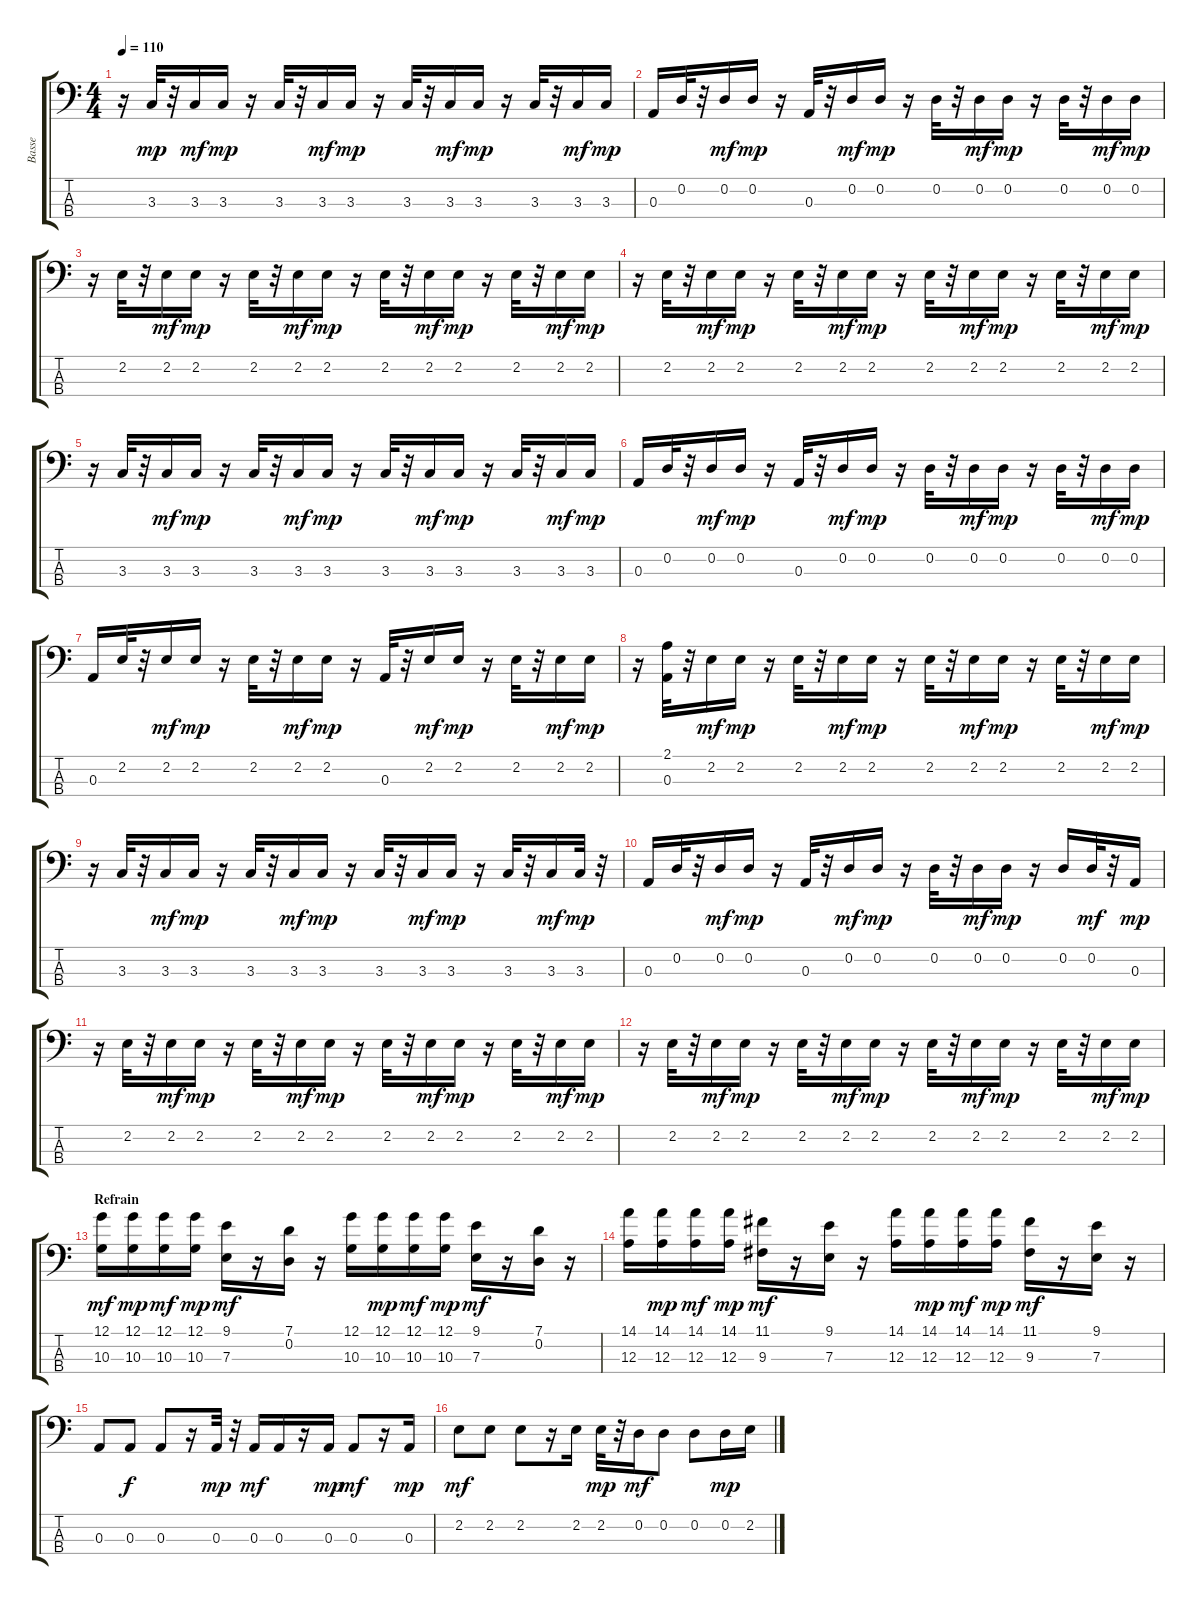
\track ("Basse" "Basse") {instrument electricbassfinger}
\staff {score tabs}
\tuning (G2 D2 A1 E1) {hide}
\ts (4 4)
\tempo 110
\clef f4
\ks c
r.16{dy mp} 3.3.32 r.32 3.3.16{dy mf} 3.3.16{dy mp} r.16 3.3.32 r.32 3.3.16{dy mf} 3.3.16{dy mp} r.16 3.3.32 r.32 3.3.16{dy mf} 3.3.16{dy mp} r.16 3.3.32 r.32 3.3.16{dy mf} 3.3.16{dy mp} |
0.3.16 0.2.32 r.32 0.2.16{dy mf} 0.2.16{dy mp} r.16 0.3.32 r.32 0.2.16{dy mf} 0.2.16{dy mp} r.16 0.2.32 r.32 0.2.16{dy mf} 0.2.16{dy mp} r.16 0.2.32 r.32 0.2.16{dy mf} 0.2.16{dy mp} |
r.16 2.2.32 r.32 2.2.16{dy mf} 2.2.16{dy mp} r.16 2.2.32 r.32 2.2.16{dy mf} 2.2.16{dy mp} r.16 2.2.32 r.32 2.2.16{dy mf} 2.2.16{dy mp} r.16 2.2.32 r.32 2.2.16{dy mf} 2.2.16{dy mp} |
r.16 2.2.32 r.32 2.2.16{dy mf} 2.2.16{dy mp} r.16 2.2.32 r.32 2.2.16{dy mf} 2.2.16{dy mp} r.16 2.2.32 r.32 2.2.16{dy mf} 2.2.16{dy mp} r.16 2.2.32 r.32 2.2.16{dy mf} 2.2.16{dy mp} |
r.16 3.3.32 r.32 3.3.16{dy mf} 3.3.16{dy mp} r.16 3.3.32 r.32 3.3.16{dy mf} 3.3.16{dy mp} r.16 3.3.32 r.32 3.3.16{dy mf} 3.3.16{dy mp} r.16 3.3.32 r.32 3.3.16{dy mf} 3.3.16{dy mp} |
0.3.16 0.2.32 r.32 0.2.16{dy mf} 0.2.16{dy mp} r.16 0.3.32 r.32 0.2.16{dy mf} 0.2.16{dy mp} r.16 0.2.32 r.32 0.2.16{dy mf} 0.2.16{dy mp} r.16 0.2.32 r.32 0.2.16{dy mf} 0.2.16{dy mp} |
0.3.16 2.2.32 r.32 2.2.16{dy mf} 2.2.16{dy mp} r.16 2.2.32 r.32 2.2.16{dy mf} 2.2.16{dy mp} r.16 0.3.32 r.32 2.2.16{dy mf} 2.2.16{dy mp} r.16 2.2.32 r.32 2.2.16{dy mf} 2.2.16{dy mp} |
r.16 (2.1 0.3).32 r.32 2.2.16{dy mf} 2.2.16{dy mp} r.16 2.2.32 r.32 2.2.16{dy mf} 2.2.16{dy mp} r.16 2.2.32 r.32 2.2.16{dy mf} 2.2.16{dy mp} r.16 2.2.32 r.32 2.2.16{dy mf} 2.2.16{dy mp} |
r.16 3.3.32 r.32 3.3.16{dy mf} 3.3.16{dy mp} r.16 3.3.32 r.32 3.3.16{dy mf} 3.3.16{dy mp} r.16 3.3.32 r.32 3.3.16{dy mf} 3.3.16{dy mp} r.16 3.3.32 r.32 3.3.16{dy mf} 3.3.32{dy mp} r.32 |
0.3.16 0.2.32 r.32 0.2.16{dy mf} 0.2.16{dy mp} r.16 0.3.32 r.32 0.2.16{dy mf} 0.2.16{dy mp} r.16 0.2.32 r.32 0.2.16{dy mf} 0.2.16{dy mp} r.16 0.2.16 0.2.32{dy mf} r.32 0.3.16{dy mp} |
r.16 2.2.32 r.32 2.2.16{dy mf} 2.2.16{dy mp} r.16 2.2.32 r.32 2.2.16{dy mf} 2.2.16{dy mp} r.16 2.2.32 r.32 2.2.16{dy mf} 2.2.16{dy mp} r.16 2.2.32 r.32 2.2.16{dy mf} 2.2.16{dy mp} |
r.16 2.2.32 r.32 2.2.16{dy mf} 2.2.16{dy mp} r.16 2.2.32 r.32 2.2.16{dy mf} 2.2.16{dy mp} r.16 2.2.32 r.32 2.2.16{dy mf} 2.2.16{dy mp} r.16 2.2.32 r.32 2.2.16{dy mf} 2.2.16{dy mp} |
\section ("" "Refrain")
(12.1 10.3).16{dy mf} (12.1 10.3).16{dy mp} (12.1 10.3).16{dy mf} (12.1 10.3).16{dy mp} (9.1 7.3).16{dy mf} r.16 (7.1 0.2).16 r.16 (12.1 10.3).16 (12.1 10.3).16{dy mp} (12.1 10.3).16{dy mf} (12.1 10.3).16{dy mp} (9.1 7.3).16{dy mf} r.16 (7.1 0.2).16 r.16 |
(14.1 12.3).16 (14.1 12.3).16{dy mp} (14.1 12.3).16{dy mf} (14.1 12.3).16{dy mp} (11.1 9.3).16{dy mf} r.16 (9.1 7.3).16 r.16 (14.1 12.3).16 (14.1 12.3).16{dy mp} (14.1 12.3).16{dy mf} (14.1 12.3).16{dy mp} (11.1 9.3).16{dy mf} r.16 (9.1 7.3).16 r.16 |
0.3.8 0.3.8{dy f} 0.3.8 r.16 0.3.32{dy mp} r.32 0.3.16{dy mf} 0.3.16 r.16 0.3.16{dy mp} 0.3.8{dy mf} r.16 0.3.16{dy mp} |
2.2.8{dy mf} 2.2.8 2.2.8 r.16 2.2.16 2.2.32{dy mp} r.32 0.2.16{dy mf} 0.2.8 0.2.8 0.2.16{dy mp} 2.2.16
